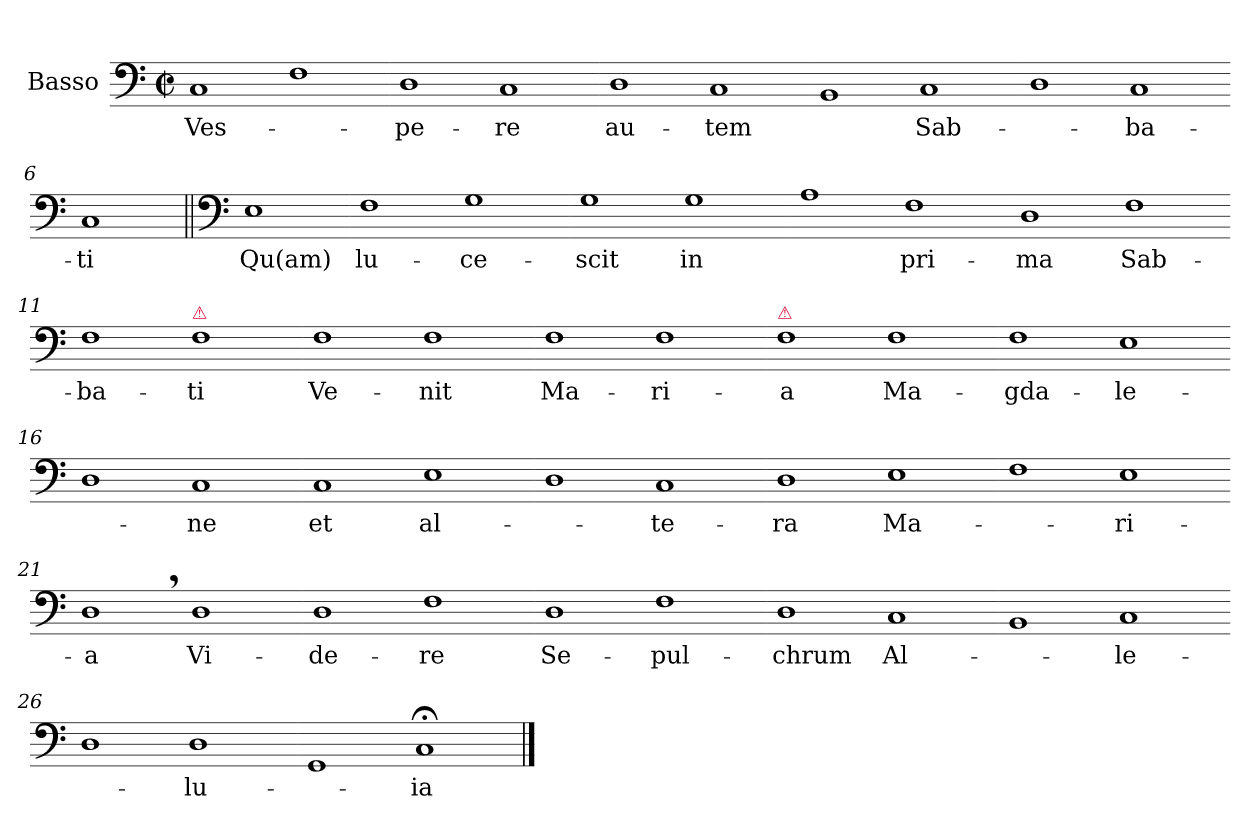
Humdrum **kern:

**kern	**text
*part1	*part1
*staff1	*staff1
*I"Basso	*
*I'B	*
*clefF4	*
*k[]	*
*M2/1	*
*met(c|)	*
=1	=1
1C/	Ves-
1F\	.
=2-	=2-
1D\	-pe-
1C/	-re
=3-	=3-
1D\	au-
1C/	-tem
=4-	=4-
1BB/	.
1C/	Sab-
=5-	=5-
1D\	.
1C/	-ba-
=6-	=6-
1C/	-ti
=||	=||
*clefF4	*
1E\	Qu(am)
=7-	=7-
1F\	lu-
1G\	-ce-
=8-	=8-
1G\	-scit
1G\	in
=9-	=9-
1A\	.
1F\	pri-
=10-	=10-
1D\	-ma
1F\	Sab-
=11-	=11-
1F\	-ba-
!LO:TX:a:color=crimson:t=⚠	!
1F\	-ti
=12-	=12-
1F\	Ve-
1F\	-nit
=13-	=13-
1F\	Ma-
1F\	-ri-
=14-	=14-
!LO:TX:a:color=crimson:t=⚠	!
1F\	-a
1F\	Ma-
=15-	=15-
1F\	-gda-
1E\	-le-
=16-	=16-
1D\	.
1C/	ne
=17-	=17-
1C/	et
1E\	al-
=18-	=18-
1D\	.
1C/	-te-
=19-	=19-
1D\	-ra
1E\	Ma-
=20-	=20-
1F\	.
1E\	-ri-
=21-	=21-
1D,\	-a
1D\	Vi-
=22-	=22-
1D\	-de-
1F\	-re
=23-	=23-
1D\	Se-
1F\	-pul-
=24-	=24-
1D\	-chrum
1C/	Al-
=25-	=25-
1BB/	.
1C/	-le-
=26-	=26-
1D\	.
1D\	-lu-
=27-	=27-
1GG/	.
1C;</	-ia
==	==
*-	*-
